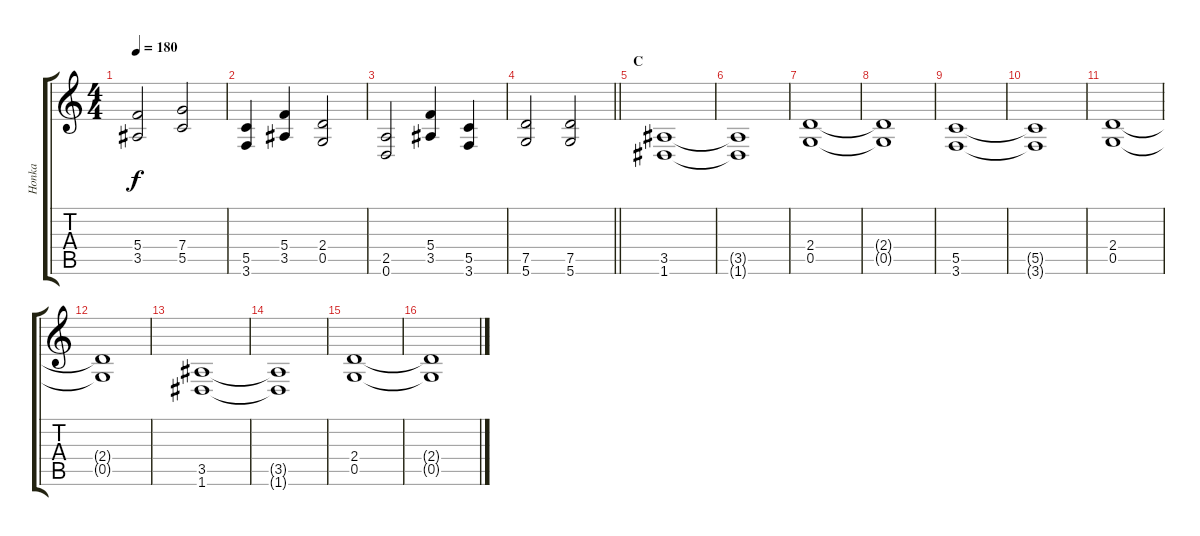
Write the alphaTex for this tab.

\track ("Honka" "Honka") {instrument distortionguitar}
\staff {score tabs}
\tuning (D4 A3 F3 C3 G2 D2) {hide}
\ts (4 4)
\tempo 180
\clef g2
\ks c
(5.4 3.5).2{dy f} (7.4 5.5).2 |
(5.5 3.6).4 (5.4 3.5).4 (2.4 0.5).2 |
(2.5 0.6).2 (5.4 3.5).4 (5.5 3.6).4 |
\barLineRight lightlight
(7.5 5.6).2 (7.5 5.6).2 |
\section ("" "C")
(3.5 1.6).1 |
(3.5{t} 1.6{t}).1 |
(2.4 0.5).1 |
(2.4{t} 0.5{t}).1 |
(5.5 3.6).1 |
(5.5{t} 3.6{t}).1 |
(2.4 0.5).1 |
(2.4{t} 0.5{t}).1 |
(3.5 1.6).1 |
(3.5{t} 1.6{t}).1 |
(2.4 0.5).1 |
(2.4{t} 0.5{t}).1
